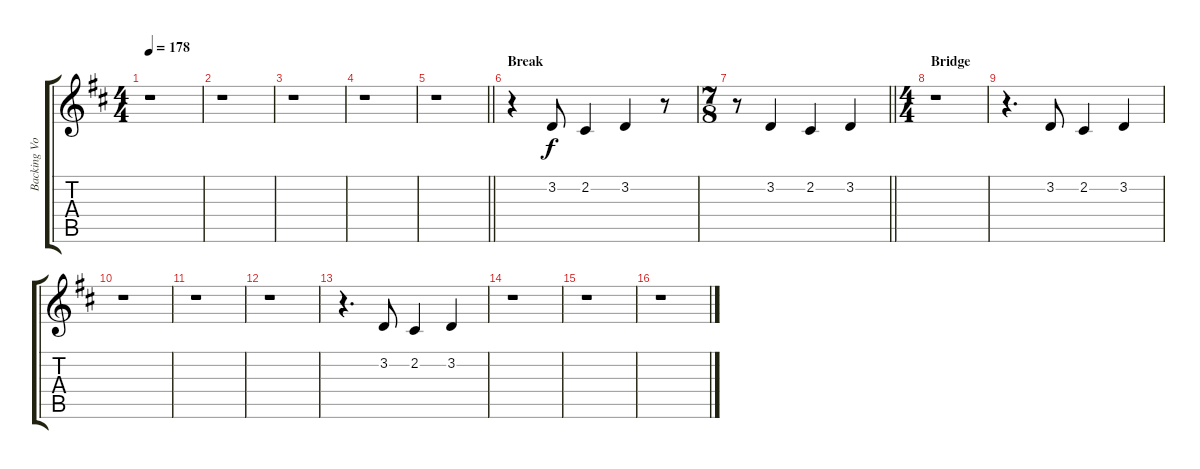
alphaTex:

\track ("Backing Vox" "Backing Vo") {instrument lead2sawtooth}
\staff {score tabs}
\tuning (E4 B3 G3 D3 A2 E2) {hide}
\ts (4 4)
\tempo 178
\clef g2
\ks d
r.1{dy f} |
r.1 |
r.1 |
r.1 |
\barLineRight lightlight
r.1 |
\section ("" "Break")
r.4 3.2.8 2.2.4 3.2.4 r.8 |
\ts (7 8)
\barLineRight lightlight
r.8 3.2.4 2.2.4 3.2.4 |
\ts (4 4)
\section ("" "Bridge")
r.1 |
r.4{d} 3.2.8 2.2.4 3.2.4 |
r.1 |
r.1 |
r.1 |
r.4{d} 3.2.8 2.2.4 3.2.4 |
r.1 |
r.1 |
r.1
